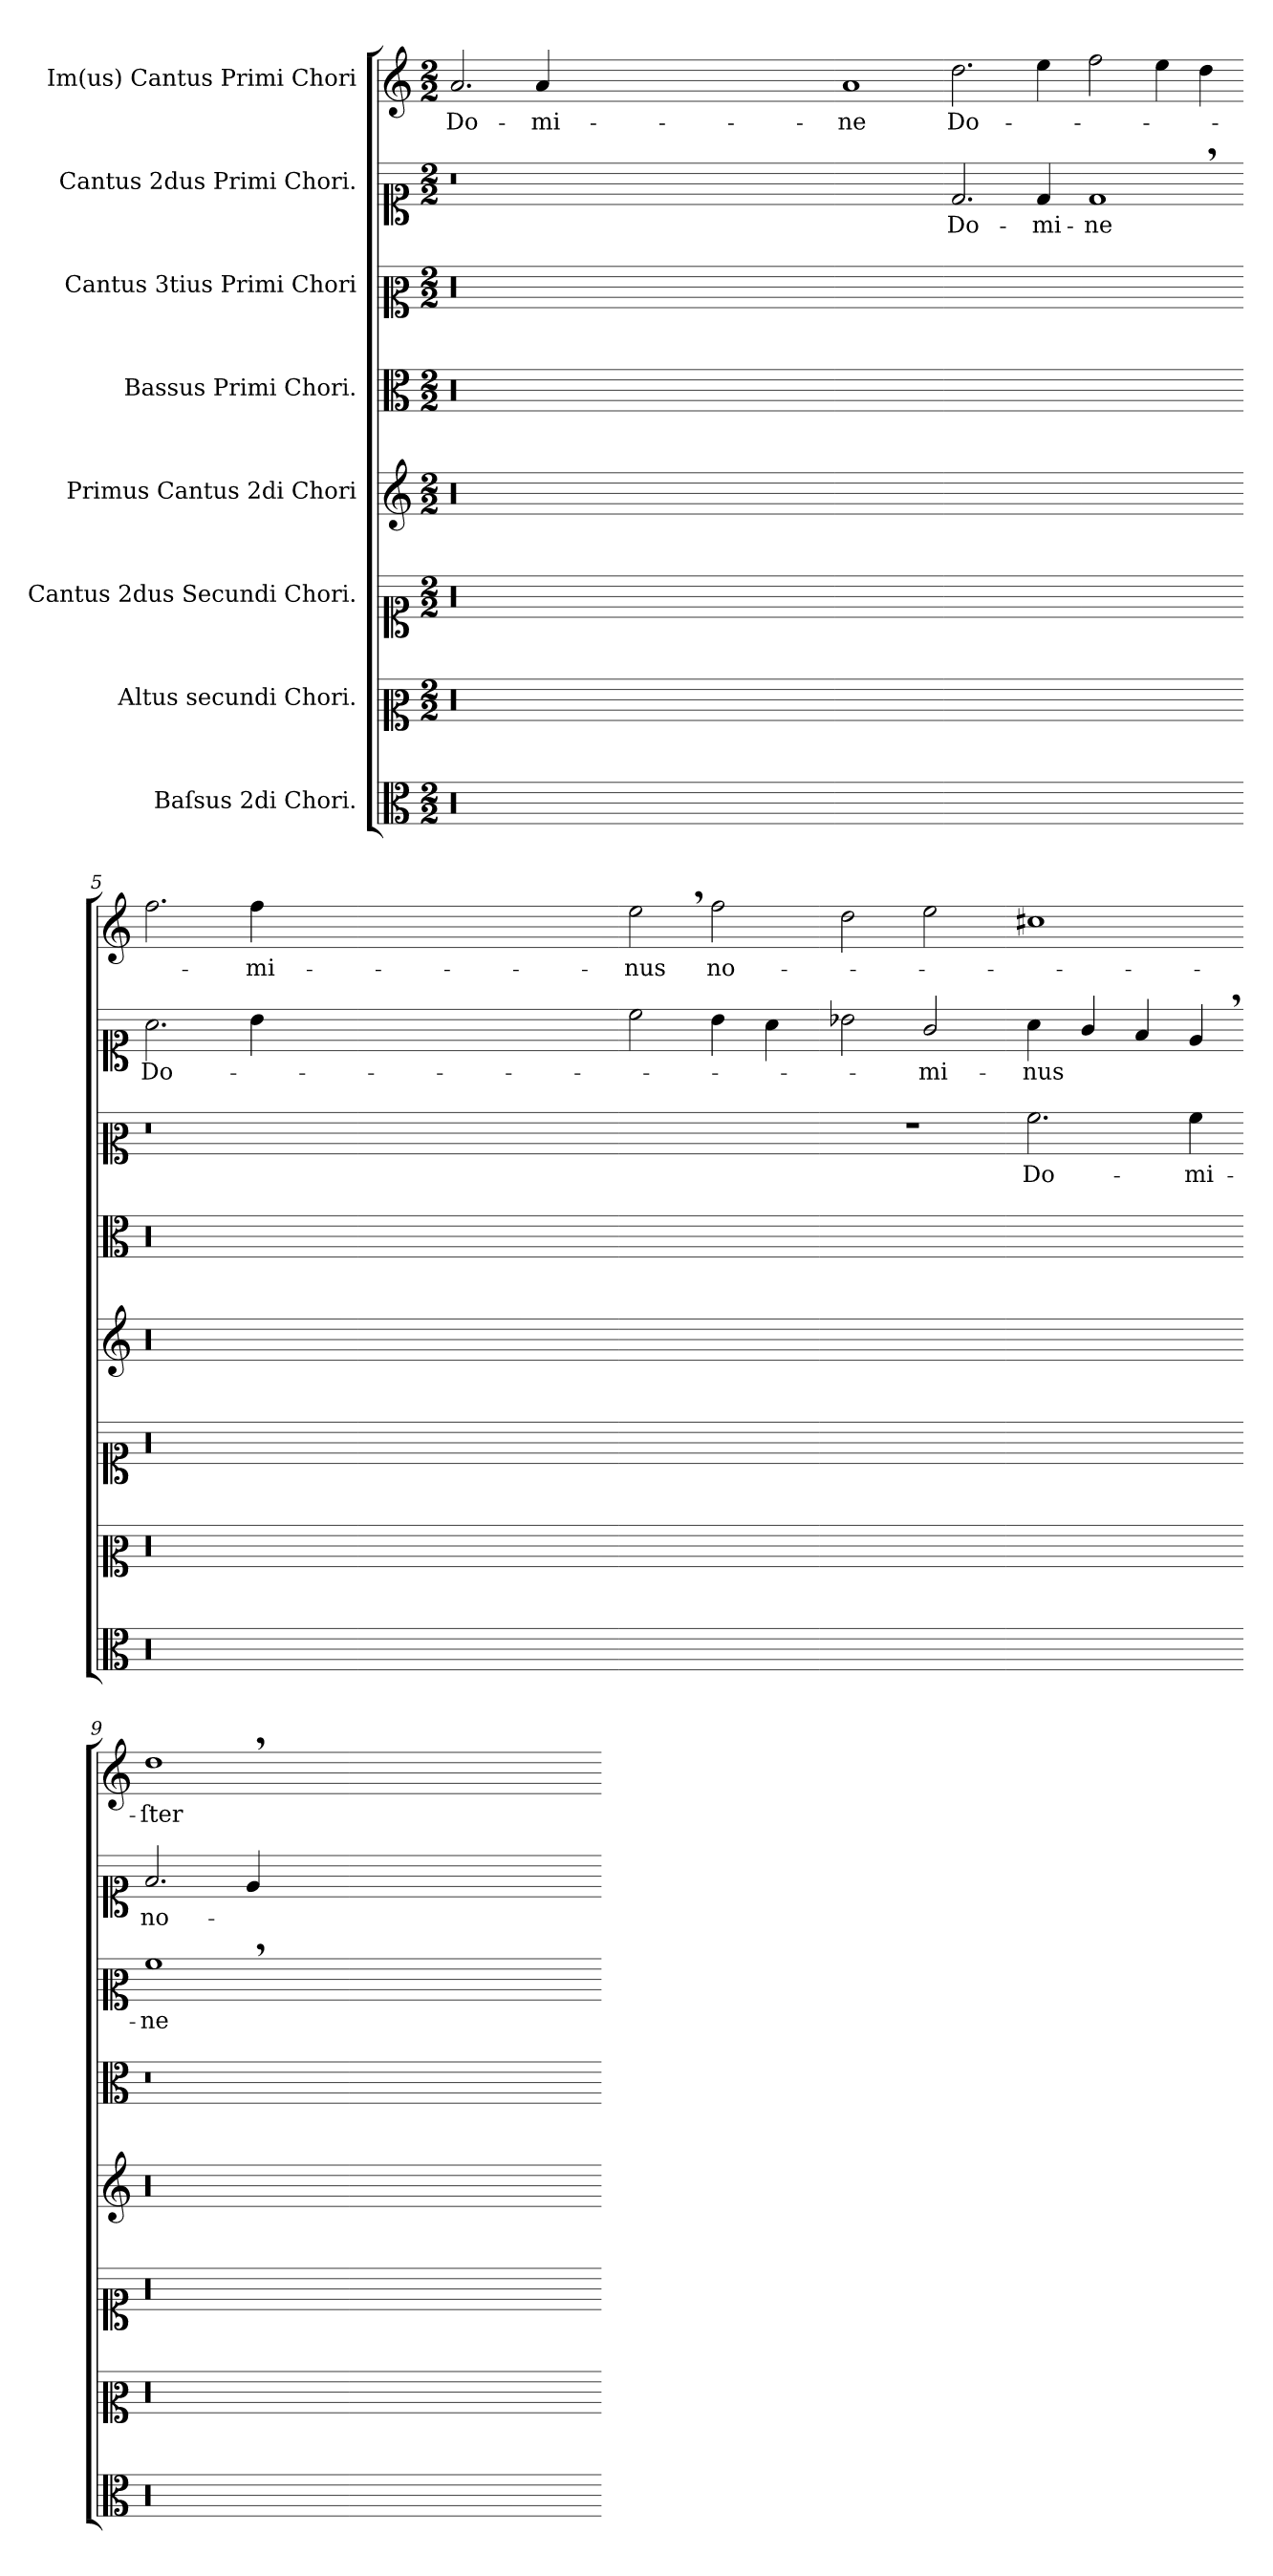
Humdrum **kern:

**kern	**kern	**kern	**kern	**kern	**kern	**text	**kern	**text	**kern	**text
*part8	*part7	*part6	*part5	*part4	*part3	*part3	*part2	*part2	*part1	*part1
*staff8	*staff7	*staff6	*staff5	*staff4	*staff3	*staff3	*staff2	*staff2	*staff1	*staff1
*I"Baſsus 2di Chori.	*I"Altus secundi Chori.	*I"Cantus 2dus Secundi Chori.	*I"Primus Cantus 2di Chori	*I"Bassus Primi Chori.	*I"Cantus 3tius Primi Chori	*	*I"Cantus 2dus Primi Chori.	*	*I"Im(us) Cantus Primi Chori	*
*clefC3	*clefC2	*clefC1	*clefG2	*clefC3	*clefC2	*	*clefC1	*	*clefG2	*
*k[]	*k[]	*k[]	*k[]	*k[]	*k[]	*	*k[]	*	*k[]	*
*D:dor	*D:dor	*D:dor	*D:dor	*D:dor	*D:dor	*	*D:dor	*	*D:dor	*
*M2/2	*M2/2	*M2/2	*M2/2	*M2/2	*M2/2	*	*M2/2	*	*M2/2	*
=1	=1	=1	=1	=1	=1	=1	=1	=1	=1	=1
00r	00r	00r	00r	00r	00r	.	0r	.	2.a/	Do-
.	.	.	.	.	.	.	.	.	4a/	-mi-
.	.	.	.	.	.	.	.	.	0.ryy	.
.	.	.	.	.	.	.	0ryy	.	.	.
=2-	=2-	=2-	=2-	=2-	=2-	=2-	=2-	=2-	=2-	=2-
1ryy	1ryy	1ryy	1ryy	1ryy	1ryy	.	1ryy	.	1a	-ne
=3-	=3-	=3-	=3-	=3-	=3-	=3-	=3-	=3-	=3-	=3-
1ryy	1ryy	1ryy	1ryy	1ryy	1ryy	.	2.d/	Do-	2.dd\	Do-
.	.	.	.	.	.	.	4d/	-mi-	4ee\	.
=4-	=4-	=4-	=4-	=4-	=4-	=4-	=4-	=4-	=4-	=4-
1ryy	1ryy	1ryy	1ryy	1ryy	1ryy	.	1d,>	-ne	2ff\	.
.	.	.	.	.	.	.	.	.	4ee\	.
.	.	.	.	.	.	.	.	.	4dd\	.
=5-	=5-	=5-	=5-	=5-	=5-	=5-	=5-	=5-	=5-	=5-
00r	00r	00r	00r	00r	0r	.	2.a\	Do-	2.ff\	.
.	.	.	.	.	.	.	4b\	.	4ff\	-mi-
.	.	.	.	.	.	.	0.ryy	.	0.ryy	.
.	.	.	.	.	0ryy	.	.	.	.	.
=6-	=6-	=6-	=6-	=6-	=6-	=6-	=6-	=6-	=6-	=6-
1ryy	1ryy	1ryy	1ryy	1ryy	1ryy	.	2cc\	.	2ee,>\	-nus
.	.	.	.	.	.	.	4b\	.	2ff\	no-
.	.	.	.	.	.	.	4a\	.	.	.
=7-	=7-	=7-	=7-	=7-	=7-	=7-	=7-	=7-	=7-	=7-
1ryy	1ryy	1ryy	1ryy	1ryy	1r	.	2b-X\	.	2dd\	.
.	.	.	.	.	.	.	2g/	-mi-	2ee\	.
=8-	=8-	=8-	=8-	=8-	=8-	=8-	=8-	=8-	=8-	=8-
1ryy	1ryy	1ryy	1ryy	1ryy	2.a\	Do-	4a\	-nus	1cc#X	.
.	.	.	.	.	.	.	4g/	.	.	.
.	.	.	.	.	.	.	4f/	.	.	.
.	.	.	.	.	4a\	-mi-	4e,>/	.	.	.
=9-	=9-	=9-	=9-	=9-	=9-	=9-	=9-	=9-	=9-	=9-
00r	00r	00r	00r	0r	1a,>	-ne	2.f/	no-	1dd,>	-ſter
.	.	.	.	.	.	.	4e/	.	.	.
.	.	.	.	.	0.ryy	.	0.ryy	.	0.ryy	.
.	.	.	.	0ryy	.	.	.	.	.	.
=-	=-	=-	=-	=-	=-	=-	=-	=-	=-	=-
*-	*-	*-	*-	*-	*-	*-	*-	*-	*-	*-
